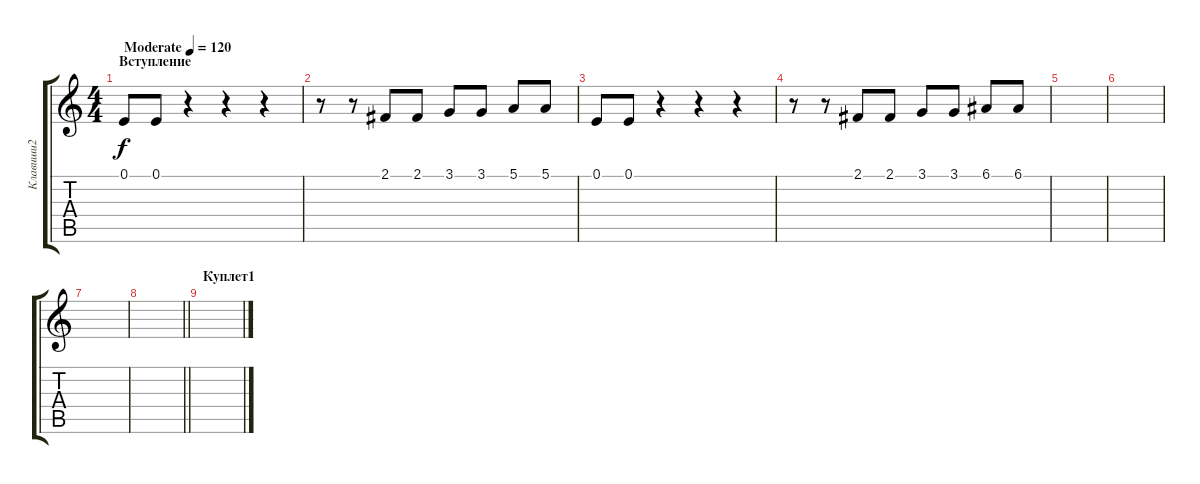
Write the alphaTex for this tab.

\track ("Клавиши2" "Клавиши2") {instrument musicbox}
\staff {score tabs}
\tuning (E4 B3 G3 D3 A2 E2) {hide}
\ts (4 4)
\section ("" "Вступление")
\tempo (120 "Moderate")
\clef g2
\ks c
0.1.8{dy f instrument musicbox} 0.1.8 r.4 r.4 r.4 |
r.8 r.8 2.1.8 2.1.8 3.1.8 3.1.8 5.1.8 5.1.8 |
0.1.8 0.1.8 r.4 r.4 r.4 |
r.8 r.8 2.1.8 2.1.8 3.1.8 3.1.8 6.1.8 6.1.8 |
|
|
|
\barLineRight lightlight
|
\section ("" "Куплет1")
